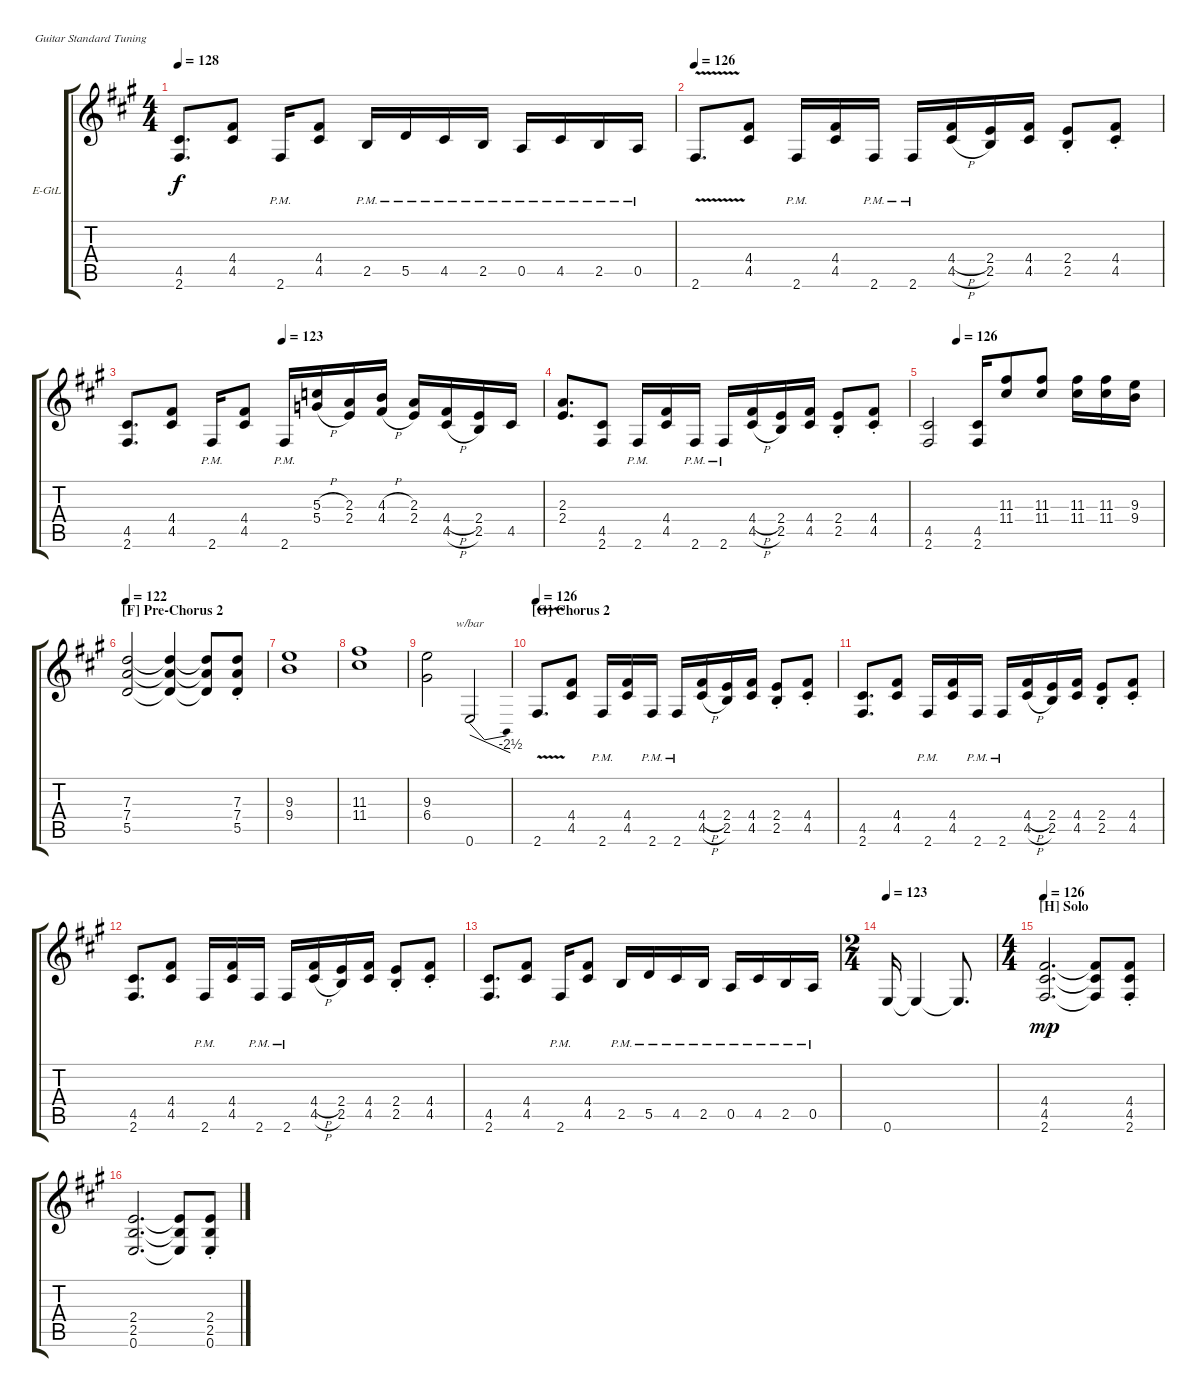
\bracketExtendMode groupsimilarinstruments
\firstSystemTrackNameOrientation horizontal
\otherSystemsTrackNameOrientation horizontal
\track ("Vivian Campbell L" "E-GtL") {instrument distortionguitar}
\staff {score tabs}
\tuning (E4 B3 G3 D3 A2 E2)
\ts (4 4)
\tempo 128
\clef g2
\ks f#minor
(4.5 2.6).8{d dy f} (4.4 4.5).8 2.6{pm}.16 (4.4 4.5).8 2.5{pm}.16 5.5{pm}.16 4.5{pm}.16 2.5{pm}.16 0.5{pm}.16 4.5{pm}.16 2.5{pm}.16 0.5{pm}.16 |
\tempo 126
2.6{v}.8{d} (4.4 4.5).8 2.6{pm}.16 (4.4 4.5).16 2.6{pm}.16 2.6{pm}.16 (4.4{h} 4.5{h}).16 (2.4 2.5).16 (4.4 4.5).16 (2.4{st} 2.5{st}).8 (4.4{st} 4.5{st}).8 |
\tempo (123 0.375)
(2.6 4.5).8{d} (4.4 4.5).8 2.6{pm}.16 (4.4 4.5).8 2.6{pm}.16 (5.3{h} 5.4{h}).16 (2.3 2.4).16 (4.3{h} 4.4{h}).16 (2.3 2.4).16 (4.4{h} 4.5{h}).16 (2.4 2.5).16 4.5.16 |
(2.3 2.4).8{d} (2.6 4.5).8 2.6{pm}.16 (4.4 4.5).16 2.6{pm}.16 2.6{pm}.16 (4.4{h} 4.5{h}).16 (2.4 2.5).16 (4.4 4.5).16 (2.4{st} 2.5{st}).8 (4.4{st} 4.5{st}).8 |
\tempo (126 0.125)
(4.5 2.6).2 (2.6 4.5).16 (11.4 11.3).8 (11.4 11.3).8 (11.4 11.3).16 (11.3 11.4).16 (9.4 9.3).16 |
\section ("F" "Pre-Chorus 2")
\tempo 122
(5.5 7.4 7.3).2 (5.5{t} 7.4{t} 7.3{t}).4 (7.3{t} 7.4{t} 5.5{t}).8 (7.4{st} 7.3{st} 5.5{st}).8 |
(9.4 9.3).1 |
(11.3 11.4).1 |
(6.4 9.3).2 0.6.2{tbe (dive default 0 0 60 -10)} |
\section ("G" "Chorus 2")
\tempo 126
2.6{v}.8{d} (4.4 4.5).8 2.6{pm}.16 (4.4 4.5).16 2.6{pm}.16 2.6{pm}.16 (4.4{h} 4.5{h}).16 (2.4 2.5).16 (4.4 4.5).16 (2.4{st} 2.5{st}).8 (4.4{st} 4.5{st}).8 |
(2.6 4.5).8{d} (4.4 4.5).8 2.6{pm}.16 (4.4 4.5).16 2.6{pm}.16 2.6{pm}.16 (4.4{h} 4.5{h}).16 (2.4 2.5).16 (4.4 4.5).16 (2.4{st} 2.5{st}).8 (4.4{st} 4.5{st}).8 |
(2.6 4.5).8{d} (4.4 4.5).8 2.6{pm}.16 (4.4 4.5).16 2.6{pm}.16 2.6{pm}.16 (4.4{h} 4.5{h}).16 (2.4 2.5).16 (4.4 4.5).16 (2.4{st} 2.5{st}).8 (4.4{st} 4.5{st}).8 |
(4.5 2.6).8{d} (4.4 4.5).8 2.6{pm}.16 (4.4 4.5).8 2.5{pm}.16 5.5{pm}.16 4.5{pm}.16 2.5{pm}.16 0.5{pm}.16 4.5{pm}.16 2.5{pm}.16 0.5{pm}.16 |
\ts (2 4)
\tempo 123
0.6.16 0.6{t}.4 0.6{t}.8{d} |
\ts (4 4)
\section ("H" "Solo")
\tempo 126
(4.4 4.5 2.6).2{d dy mp} (4.4{t} 4.5{t} 2.6{t}).8 (4.4{st} 4.5{st} 2.6{st}).8 |
(2.4 2.5 0.6).2{d} (2.4{t} 2.5{t} 0.6{t}).8 (2.4{st} 2.5{st} 0.6{st}).8
